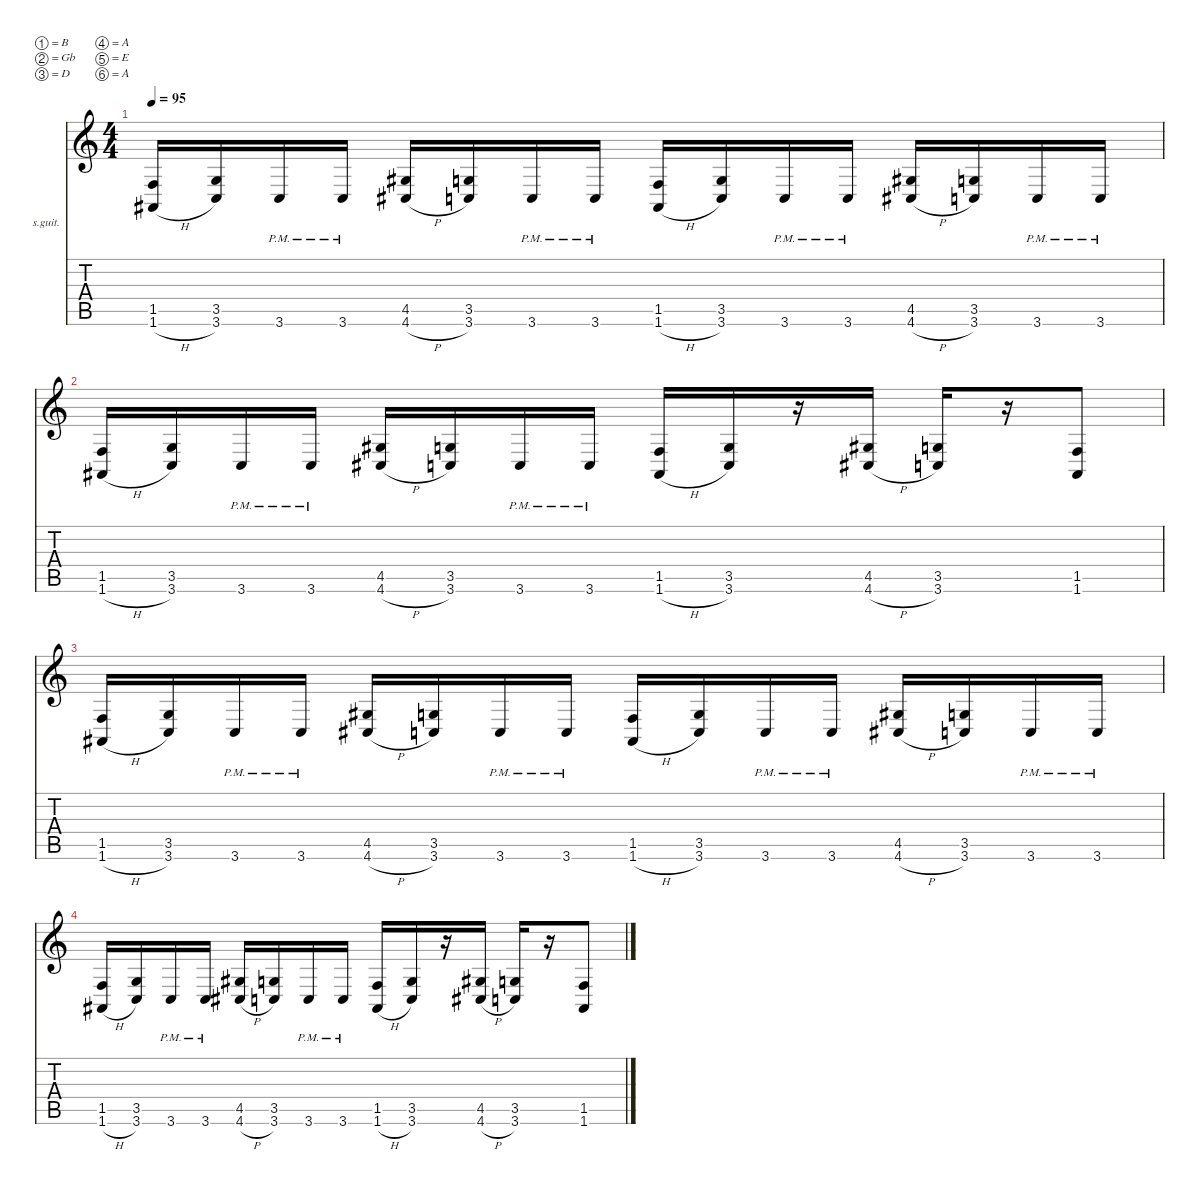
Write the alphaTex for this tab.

\defaultSystemsLayout 2
\hideDynamics
\bracketExtendMode nobrackets
\firstSystemTrackNameOrientation horizontal
\otherSystemsTrackNameOrientation horizontal
\track ("Lead Guitar" "s.guit.") {instrument acousticguitarsteel}
\staff {score tabs}
\tuning (B3 Gb3 D3 A2 E2 A1)
\ts (4 4)
\scale
1.03043
\tempo 95
\accidentals auto
\clef g2
\ottava regular
\simile none
\ks c
(1.5 1.6{h acc #}).16{dy f instrument distortionguitar beam Up} (3.5 3.6).16{beam Up} 3.6{pm}.16{beam Up} 3.6{pm}.16{beam Up} (4.5{acc #} 4.6{h acc #}).16{beam Up} (3.5 3.6).16{beam Up} 3.6{pm}.16{beam Up} 3.6{pm}.16{beam Up} (1.5 1.6{h acc #}).16{beam Up} (3.5 3.6).16{beam Up} 3.6{pm}.16{beam Up} 3.6{pm}.16{beam Up} (4.5{acc #} 4.6{h acc #}).16{beam Up} (3.5 3.6).16{beam Up} 3.6{pm}.16{beam Up} 3.6{pm}.16{beam Up} |
\scale
0.969568 (1.5 1.6{h acc #}).16{beam Up} (3.5 3.6).16{beam Up} 3.6{pm}.16{beam Up} 3.6{pm}.16{beam Up} (4.5{acc #} 4.6{h acc #}).16{beam Up} (3.5 3.6).16{beam Up} 3.6{pm}.16{beam Up} 3.6{pm}.16{beam Up} (1.5 1.6{h acc #}).16{beam Up} (3.5 3.6).16{beam Up} r.16{beam Up} (4.5{acc #} 4.6{h acc #}).16{beam Up} (3.5 3.6).16{beam Up} r.16{beam Up} (1.5 1.6{acc #}).8{beam Up} |
\scale
1.03043 (1.5 1.6{h acc #}).16{instrument distortionguitar beam Up} (3.5 3.6).16{beam Up} 3.6{pm}.16{beam Up} 3.6{pm}.16{beam Up} (4.5{acc #} 4.6{h acc #}).16{beam Up} (3.5 3.6).16{beam Up} 3.6{pm}.16{beam Up} 3.6{pm}.16{beam Up} (1.5 1.6{h acc #}).16{beam Up} (3.5 3.6).16{beam Up} 3.6{pm}.16{beam Up} 3.6{pm}.16{beam Up} (4.5{acc #} 4.6{h acc #}).16{beam Up} (3.5 3.6).16{beam Up} 3.6{pm}.16{beam Up} 3.6{pm}.16{beam Up} |
\scale
0.969568 (1.5 1.6{h acc #}).16{beam Up} (3.5 3.6).16{beam Up} 3.6{pm}.16{beam Up} 3.6{pm}.16{beam Up} (4.5{acc #} 4.6{h acc #}).16{beam Up} (3.5 3.6).16{beam Up} 3.6{pm}.16{beam Up} 3.6{pm}.16{beam Up} (1.5 1.6{h acc #}).16{beam Up} (3.5 3.6).16{beam Up} r.16{beam Up} (4.5{acc #} 4.6{h acc #}).16{beam Up} (3.5 3.6).16{beam Up} r.16{beam Up} (1.5 1.6{acc #}).8{beam Up}
